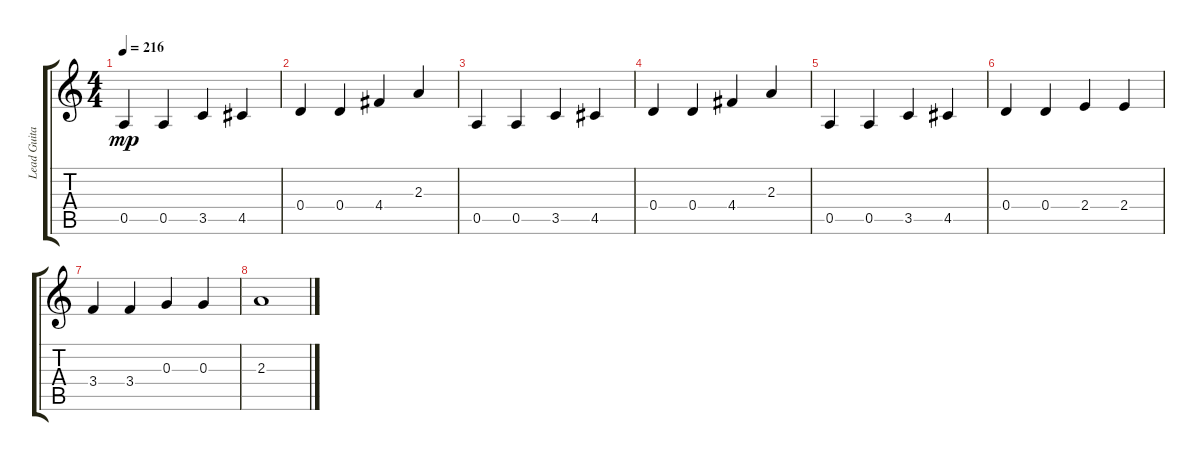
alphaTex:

\track ("Lead Guitar 2" "Lead Guita") {instrument overdrivenguitar}
\staff {score tabs}
\tuning (E4 B3 G3 D3 A2 E2) {hide}
\ts (4 4)
\tempo 216
\clef g2
\ks c
0.5.4{dy mp} 0.5.4 3.5.4 4.5.4 |
0.4.4 0.4.4 4.4.4 2.3.4 |
0.5.4 0.5.4 3.5.4 4.5.4 |
0.4.4 0.4.4 4.4.4 2.3.4 |
0.5.4 0.5.4 3.5.4 4.5.4 |
0.4.4 0.4.4 2.4.4 2.4.4 |
3.4.4 3.4.4 0.3.4 0.3.4 |
2.3.1
